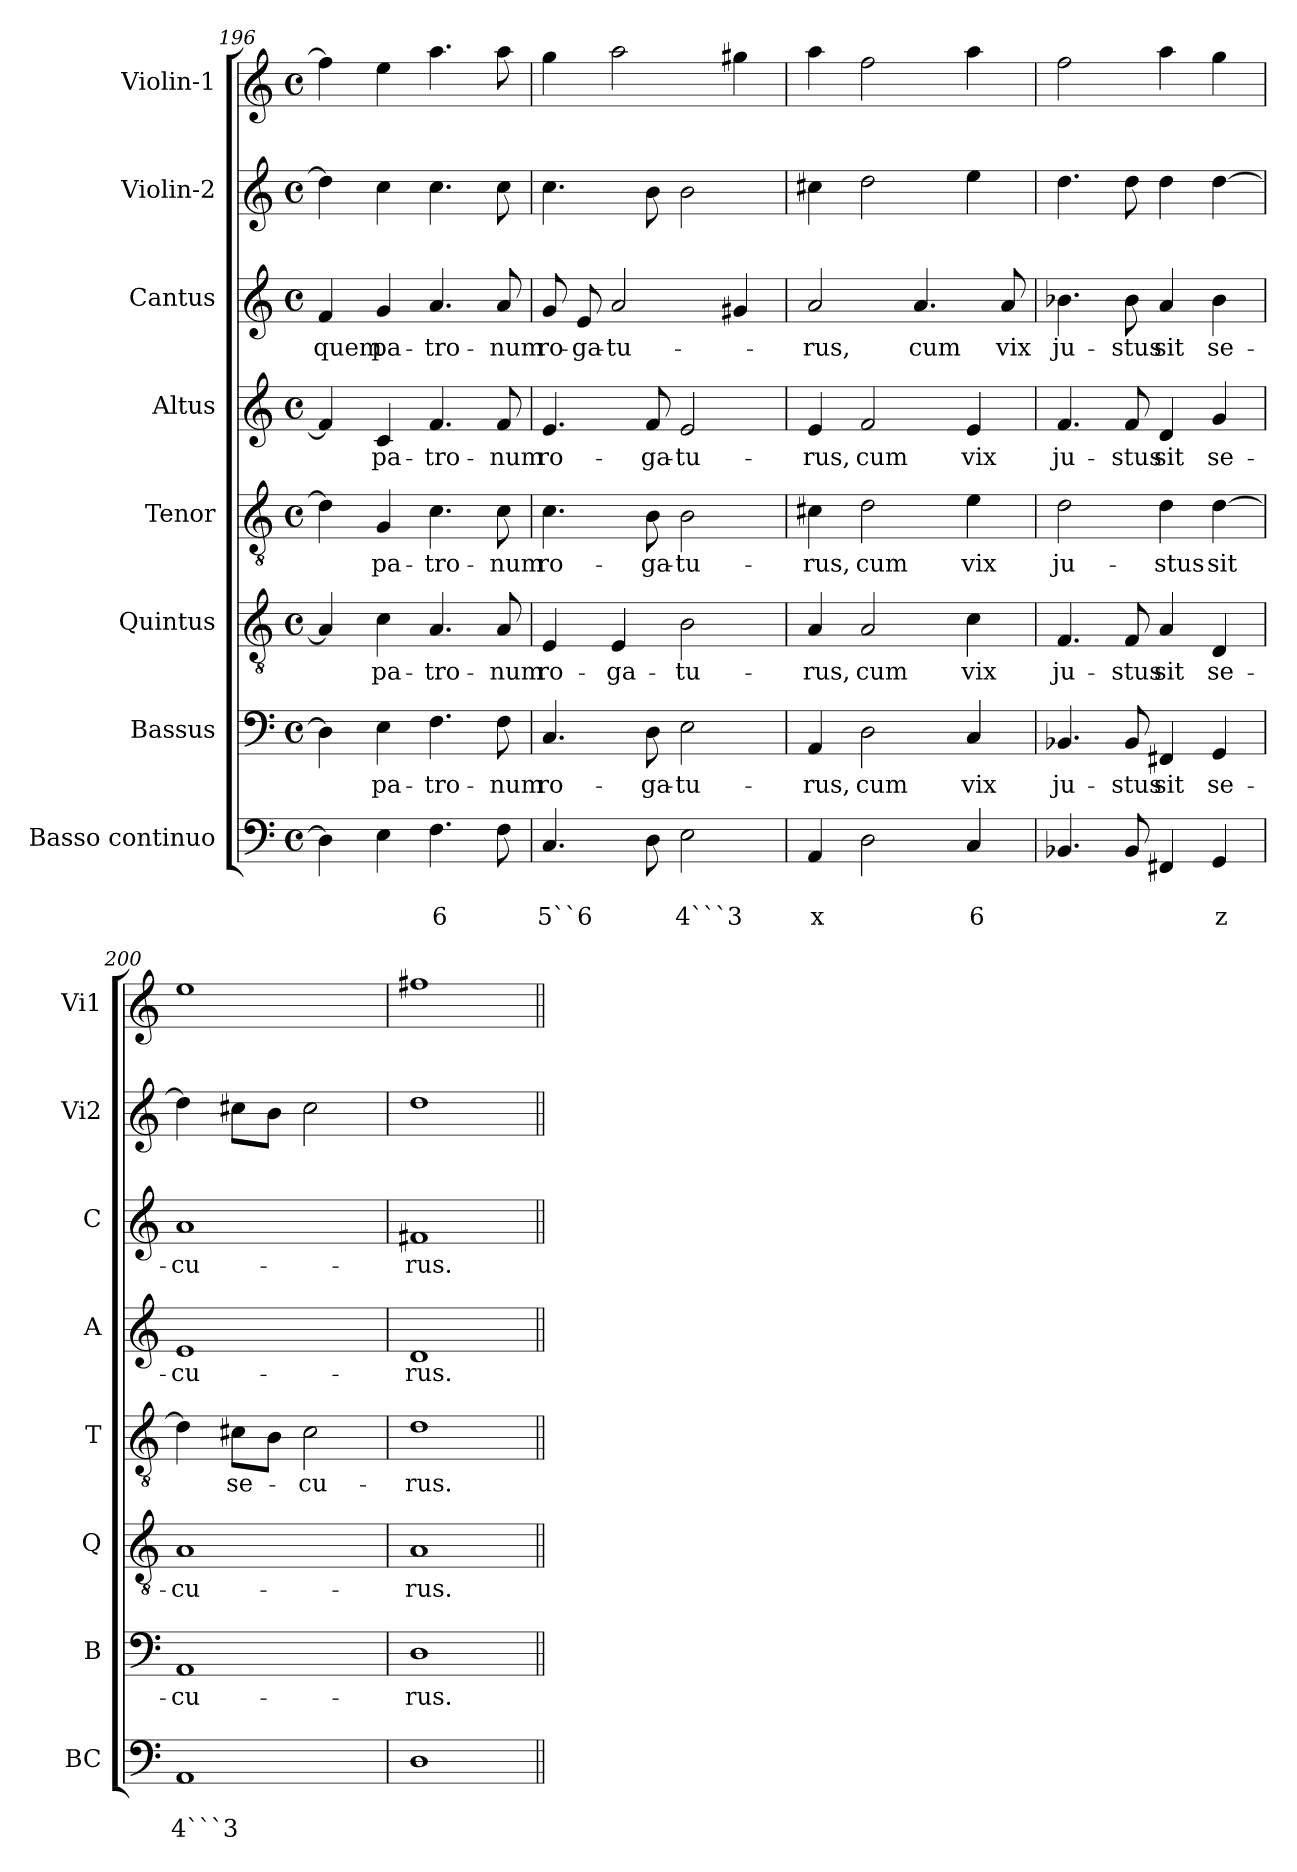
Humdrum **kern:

**kern	**text	**text	**kern	**text	**kern	**text	**kern	**text	**kern	**text	**kern	**text	**kern	**kern
*part8	*part8	*part8	*part7	*part7	*part6	*part6	*part5	*part5	*part4	*part4	*part3	*part3	*part2	*part1
*staff8	*staff8	*staff8	*staff7	*staff7	*staff6	*staff6	*staff5	*staff5	*staff4	*staff4	*staff3	*staff3	*staff2	*staff1
*I"Basso continuo	*	*	*I"Bassus	*	*I"Quintus	*	*I"Tenor	*	*I"Altus	*	*I"Cantus	*	*I"Violin-2	*I"Violin-1
*I'BC	*	*	*I'B	*	*I'Q	*	*I'T	*	*I'A	*	*I'C	*	*I'Vi2	*I'Vi1
*clefF4	*	*	*clefF4	*	*clefGv2	*	*clefGv2	*	*clefG2	*	*clefG2	*	*clefG2	*clefG2
*k[]	*	*	*k[]	*	*k[]	*	*k[]	*	*k[]	*	*k[]	*	*k[]	*k[]
*C:	*	*	*C:	*	*C:	*	*C:	*	*C:	*	*C:	*	*C:	*C:
*M4/4	*	*	*M4/4	*	*M4/4	*	*M4/4	*	*M4/4	*	*M4/4	*	*M4/4	*M4/4
*met(c)	*	*	*met(c)	*	*met(c)	*	*met(c)	*	*met(c)	*	*met(c)	*	*met(c)	*met(c)
=196	=196	=196	=196	=196	=196	=196	=196	=196	=196	=196	=196	=196	=196	=196
!	!	!	!	!	!	!	!	!	!	!	!	!LO:LY:b	!	!
4D\]	.	.	4D\]	.	4A/]	.	4d\]	.	4f/]	.	4f/	quem	4dd\]	4ff\]
!	!	!	!	!LO:LY:b	!	!LO:LY:b	!	!LO:LY:b	!	!LO:LY:b	!	!LO:LY:b	!	!
4E\	.	.	4E\	pa-	4c\	pa-	4G/	pa-	4c/	pa-	4g/	pa-	4cc\	4ee\
!	!	!LO:LY:b	!	!LO:LY:b	!	!LO:LY:b	!	!LO:LY:b	!	!LO:LY:b	!	!LO:LY:b	!	!
4.F\	.	6	4.F\	-tro-	4.A/	-tro-	4.c\	-tro-	4.f/	-tro-	4.a/	-tro-	4.cc\	4.aa\
!	!	!	!	!LO:LY:b	!	!LO:LY:b	!	!LO:LY:b	!	!LO:LY:b	!	!LO:LY:b	!	!
8F\	.	.	8F\	-num	8A/	-num	8c\	-num	8f/	-num	8a/	-num	8cc\	8aa\
!!LO:PB:g=z
=197	=197	=197	=197	=197	=197	=197	=197	=197	=197	=197	=197	=197	=197	=197
!	!	!LO:LY:b	!	!LO:LY:b	!	!LO:LY:b	!	!LO:LY:b	!	!LO:LY:b	!	!LO:LY:b	!	!
4.C/	.	5``6	4.C/	ro-	4E/	ro-	4.c\	ro-	4.e/	ro-	8g/	ro-	4.cc\	4gg\
!	!	!	!	!	!	!	!	!	!	!	!	!LO:LY:b	!	!
.	.	.	.	.	.	.	.	.	.	.	8e/	-ga-	.	.
!	!	!	!	!	!	!LO:LY:b	!	!	!	!	!	!LO:LY:b	!	!
.	.	.	.	.	4E/	-ga-	.	.	.	.	2a/	-tu-	.	2aa\
!	!	!	!	!LO:LY:b	!	!	!	!LO:LY:b	!	!LO:LY:b	!	!	!	!
8D\	.	.	8D\	-ga-	.	.	8B\	-ga-	8f/	-ga-	.	.	8b\	.
!	!	!LO:LY:b	!	!LO:LY:b	!	!LO:LY:b	!	!LO:LY:b	!	!LO:LY:b	!	!	!	!
2E\	.	4```3	2E\	-tu-	2B\	-tu-	2B\	-tu-	2e/	-tu-	.	.	2b\	.
.	.	.	.	.	.	.	.	.	.	.	4g#X/	.	.	4gg#X\
=198	=198	=198	=198	=198	=198	=198	=198	=198	=198	=198	=198	=198	=198	=198
!	!	!LO:LY:b	!	!LO:LY:b	!	!LO:LY:b	!	!LO:LY:b	!	!LO:LY:b	!	!LO:LY:b	!	!
4AA/	.	x	4AA/	-rus,	4A/	-rus,	4c#X\	-rus,	4e/	-rus,	2a/	-rus,	4cc#X\	4aa\
!	!	!	!	!LO:LY:b	!	!LO:LY:b	!	!LO:LY:b	!	!LO:LY:b	!	!	!	!
2D\	.	.	2D\	cum	2A/	cum	2d\	cum	2f/	cum	.	.	2dd\	2ff\
!	!	!	!	!	!	!	!	!	!	!	!	!LO:LY:b	!	!
.	.	.	.	.	.	.	.	.	.	.	4.a/	cum	.	.
!	!	!LO:LY:b	!	!LO:LY:b	!	!LO:LY:b	!	!LO:LY:b	!	!LO:LY:b	!	!	!	!
4C/	.	6	4C/	vix	4c\	vix	4e\	vix	4e/	vix	.	.	4ee\	4aa\
!	!	!	!	!	!	!	!	!	!	!	!	!LO:LY:b	!	!
.	.	.	.	.	.	.	.	.	.	.	8a/	vix	.	.
=199	=199	=199	=199	=199	=199	=199	=199	=199	=199	=199	=199	=199	=199	=199
!	!	!	!	!LO:LY:b	!	!LO:LY:b	!	!LO:LY:b	!	!LO:LY:b	!	!LO:LY:b	!	!
4.BB-X/	.	.	4.BB-X/	ju-	4.F/	ju-	2d\	ju-	4.f/	ju-	4.b-X\	ju-	4.dd\	2ff\
!	!	!	!	!LO:LY:b	!	!LO:LY:b	!	!	!	!LO:LY:b	!	!LO:LY:b	!	!
8BB-/	.	.	8BB-/	-stus	8F/	-stus	.	.	8f/	-stus	8b-\	-stus	8dd\	.
!	!	!	!	!LO:LY:b	!	!LO:LY:b	!	!LO:LY:b	!	!LO:LY:b	!	!LO:LY:b	!	!
4FF#X/	.	.	4FF#X/	sit	4A/	sit	4d\	-stus	4d/	sit	4a/	sit	4dd\	4aa\
!	!	!LO:LY:b	!	!LO:LY:b	!	!LO:LY:b	!	!LO:LY:b	!	!LO:LY:b	!	!LO:LY:b	!	!
4GG/	.	z	4GG/	se-	4D/	se-	[4d\	sit	4g/	se-	4b-\	se-	[4dd\	4gg\
=200	=200	=200	=200	=200	=200	=200	=200	=200	=200	=200	=200	=200	=200	=200
!	!	!LO:LY:b	!	!LO:LY:b	!	!LO:LY:b	!	!	!	!LO:LY:b	!	!LO:LY:b	!	!
1AA	.	4```3	1AA	-cu-	1A	-cu-	4d\]	.	1e	-cu-	1a	-cu-	4dd\]	1ee
!	!	!	!	!	!	!	!	!LO:LY:b	!	!	!	!	!	!
.	.	.	.	.	.	.	8c#X\L	se-	.	.	.	.	8cc#X\L	.
.	.	.	.	.	.	.	8B\J	.	.	.	.	.	8b\J	.
!	!	!	!	!	!	!	!	!LO:LY:b	!	!	!	!	!	!
.	.	.	.	.	.	.	2c#\	-cu-	.	.	.	.	2cc#\	.
=201	=201	=201	=201	=201	=201	=201	=201	=201	=201	=201	=201	=201	=201	=201
!	!	!	!	!LO:LY:b	!	!LO:LY:b	!	!LO:LY:b	!	!LO:LY:b	!	!LO:LY:b	!	!
1D	.	.	1D	-rus.	1A	-rus.	1d	-rus.	1d	-rus.	1f#X	-rus.	1dd	1ff#X
=||	=||	=||	=||	=||	=||	=||	=||	=||	=||	=||	=||	=||	=||	=||
*-	*-	*-	*-	*-	*-	*-	*-	*-	*-	*-	*-	*-	*-	*-
